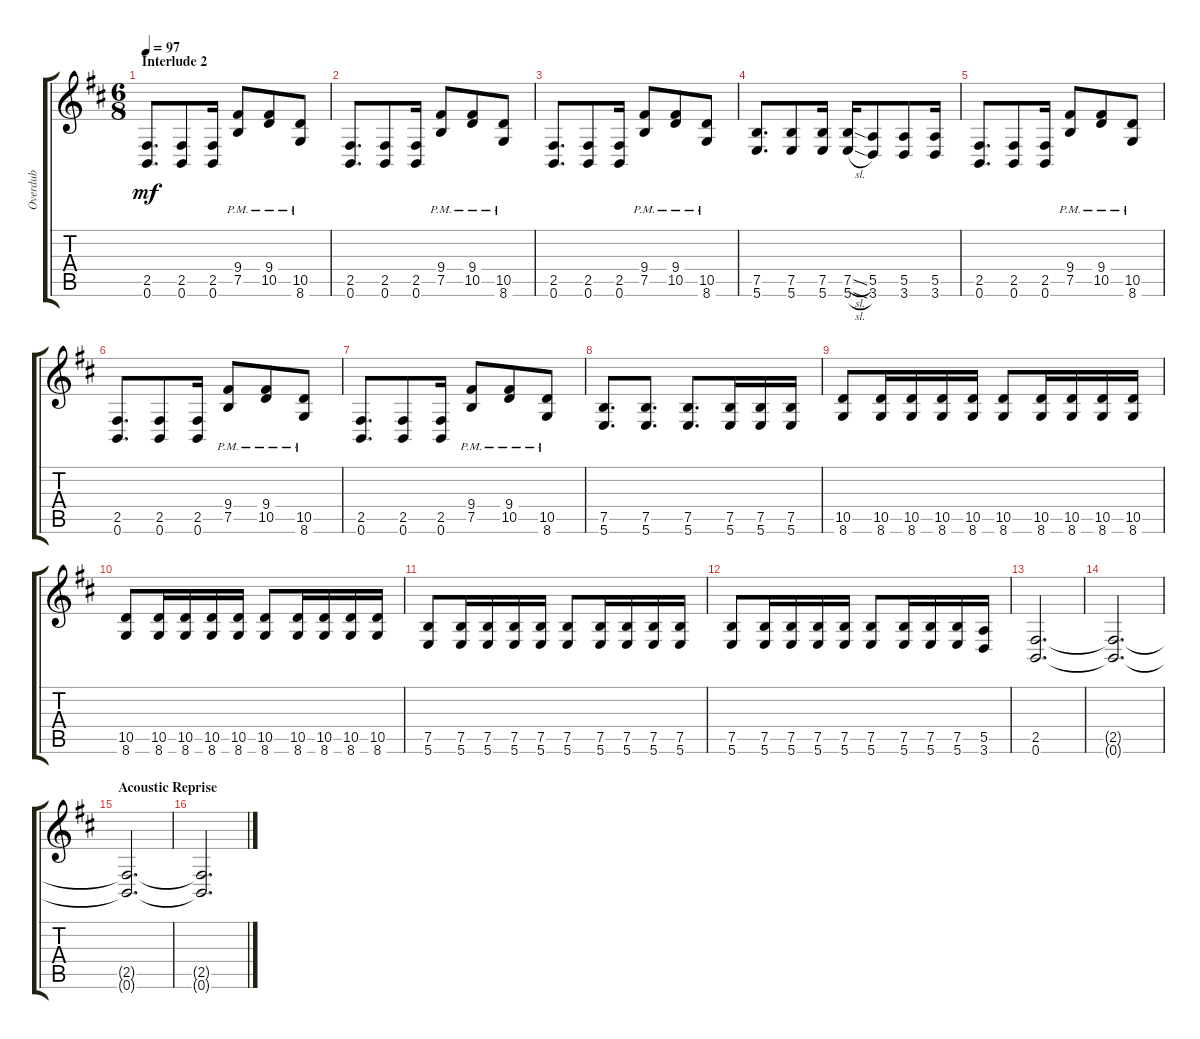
\track ("Overdub" "Overdub") {instrument overdrivenguitar}
\staff {score tabs}
\tuning (B3 Gb3 D3 A2 E2 B1) {hide}
\ts (6 8)
\section ("" "Interlude 2")
\tempo 97
\clef g2
\ks bminor
(2.5 0.6).8{d dy mf} (2.5 0.6).8 (2.5 0.6).16 (9.4{pm} 7.5{pm}).8 (9.4{pm} 10.5{pm}).8 (10.5{pm} 8.6{pm}).8 |
(2.5 0.6).8{d} (2.5 0.6).8 (2.5 0.6).16 (9.4{pm} 7.5{pm}).8 (9.4{pm} 10.5{pm}).8 (10.5{pm} 8.6{pm}).8 |
(2.5 0.6).8{d} (2.5 0.6).8 (2.5 0.6).16 (9.4{pm} 7.5{pm}).8 (9.4{pm} 10.5{pm}).8 (10.5{pm} 8.6{pm}).8 |
(7.5 5.6).8{d} (7.5 5.6).8 (7.5 5.6).16 (7.5{sl} 5.6{sl}).16 (5.5 3.6).8 (5.5 3.6).8 (5.5 3.6).16 |
(2.5 0.6).8{d} (2.5 0.6).8 (2.5 0.6).16 (9.4{pm} 7.5{pm}).8 (9.4{pm} 10.5{pm}).8 (10.5{pm} 8.6{pm}).8 |
(2.5 0.6).8{d} (2.5 0.6).8 (2.5 0.6).16 (9.4{pm} 7.5{pm}).8 (9.4{pm} 10.5{pm}).8 (10.5{pm} 8.6{pm}).8 |
(2.5 0.6).8{d} (2.5 0.6).8 (2.5 0.6).16 (9.4{pm} 7.5{pm}).8 (9.4{pm} 10.5{pm}).8 (10.5{pm} 8.6{pm}).8 |
(7.5 5.6).8{d} (7.5 5.6).8{d} (7.5 5.6).8{d} (7.5 5.6).16 (7.5 5.6).16 (7.5 5.6).16 |
(10.5 8.6).8 (10.5 8.6).16 (10.5 8.6).16 (10.5 8.6).16 (10.5 8.6).16 (10.5 8.6).8 (10.5 8.6).16 (10.5 8.6).16 (10.5 8.6).16 (10.5 8.6).16 |
(10.5 8.6).8 (10.5 8.6).16 (10.5 8.6).16 (10.5 8.6).16 (10.5 8.6).16 (10.5 8.6).8 (10.5 8.6).16 (10.5 8.6).16 (10.5 8.6).16 (10.5 8.6).16 |
(7.5 5.6).8 (7.5 5.6).16 (7.5 5.6).16 (7.5 5.6).16 (7.5 5.6).16 (7.5 5.6).8 (7.5 5.6).16 (7.5 5.6).16 (7.5 5.6).16 (7.5 5.6).16 |
(7.5 5.6).8 (7.5 5.6).16 (7.5 5.6).16 (7.5 5.6).16 (7.5 5.6).16 (7.5 5.6).8 (7.5 5.6).16 (7.5 5.6).16 (7.5 5.6).16 (5.5 3.6).16 |
(2.5 0.6).2{d} |
(2.5{t} 0.6{t}).2{d} |
\section ("" "Acoustic Reprise")
(2.5{t} 0.6{t}).2{d} |
(2.5{t} 0.6{t}).2{d}
